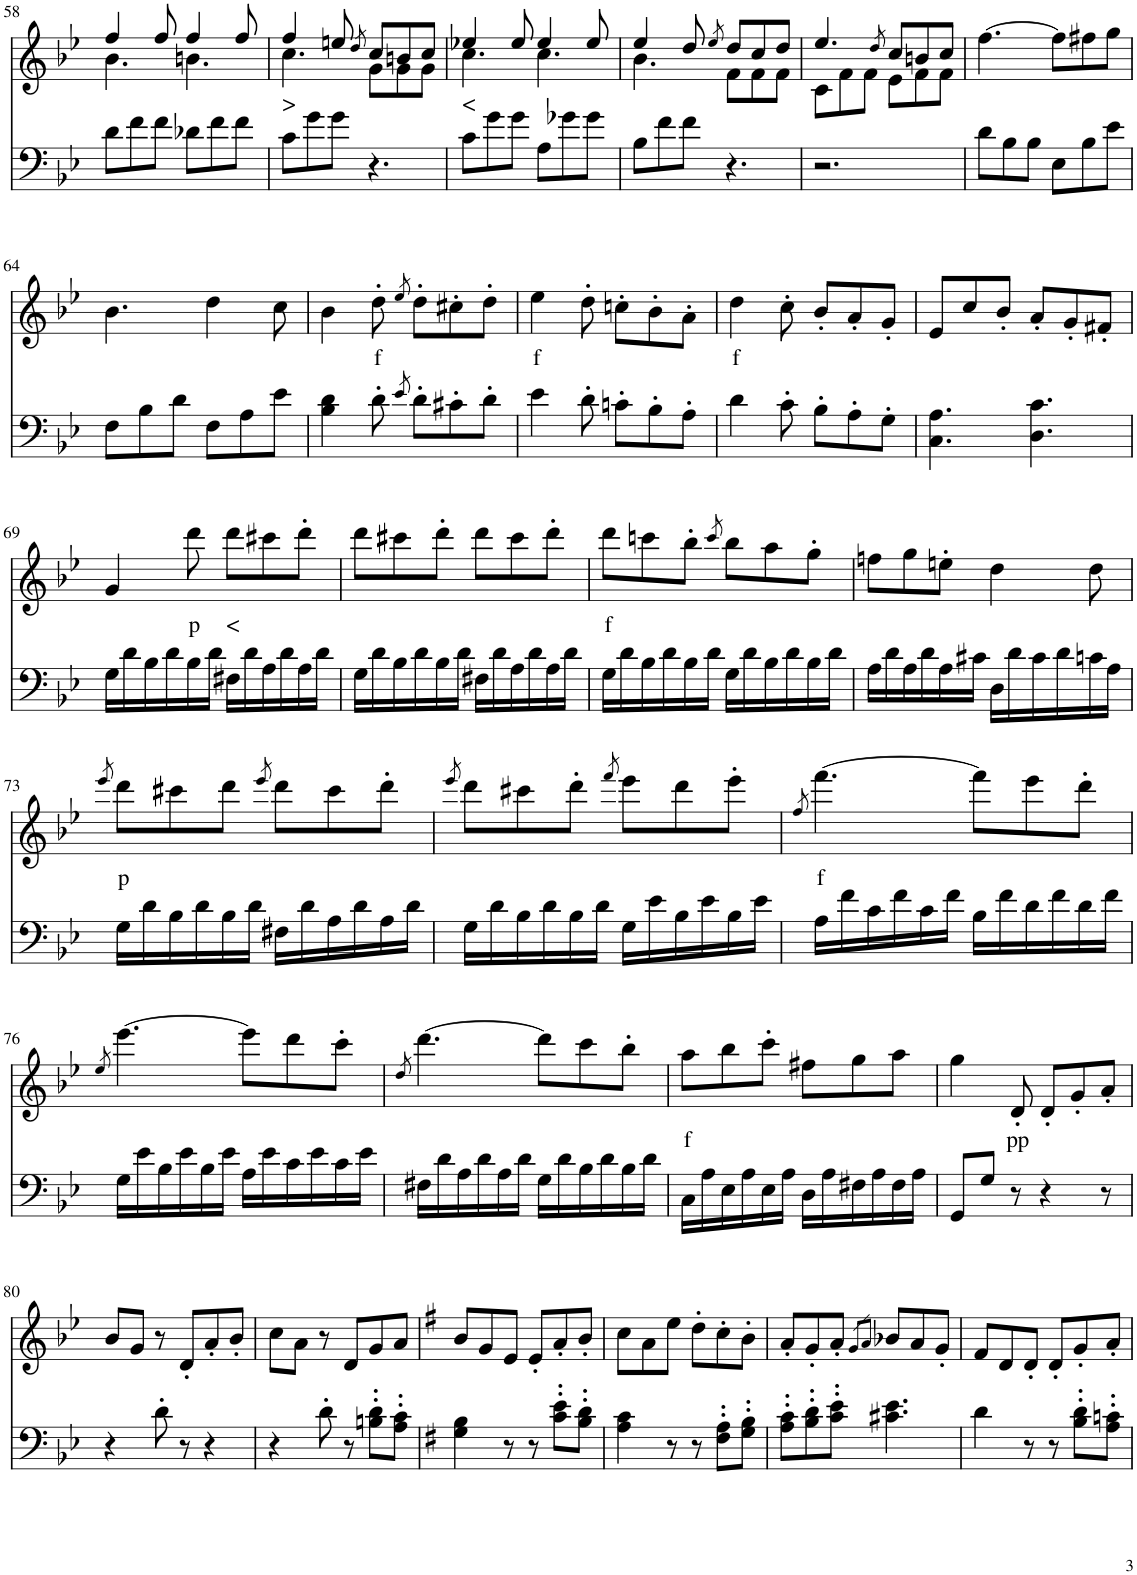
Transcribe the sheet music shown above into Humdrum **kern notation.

**kern	**kern	**text
*part2	*part1	*part1
*staff2	*staff1	*staff1
*I"Piano	*I"Piano	*
*I'Pno	*I'Pno	*
!!LO:PB:g=z
*clefF4	*clefG2	*
*k[b-e-]	*k[b-e-]	*
*g:	*g:	*
*M6/8	*M6/8	*
=58	=58	=58
*	*^	*
8d\L	4ff/	4.b-\	.
8f\	.	.	.
8f\J	8ff/	.	.
8d-X\L	4ff/	4.bn\	.
8f\	.	.	.
8f\J	8ff/	.	.
=59	=59	=59	=59
!	!	!	!LO:LY:b
8c\L	4ff/	4.cc\	>
8g\	.	.	.
8g\J	8een/	.	.
.	8qdd/	.	.
4.r	8cc/L	8g\L	.
.	8bn/	8g\	.
.	8cc/J	8g\J	.
=60	=60	=60	=60
!	!	!	!LO:LY:b
8c\L	4ee-X/	4.cc\	<
8g\	.	.	.
8g\J	8ee-/	.	.
8A\L	4ee-/	4.cc\	.
8g-X\	.	.	.
8g-\J	8ee-/	.	.
=61	=61	=61	=61
8B-\L	4ee-/	4.b-\	.
8f\	.	.	.
8f\J	8dd/	.	.
.	8qee-/	.	.
4.r	8dd/L	8f\L	.
.	8cc/	8f\	.
.	8dd/J	8f\J	.
=62	=62	=62	=62
2.r	4.ee-/	8c\L	.
.	.	8f\	.
.	.	8f\J	.
.	8qdd/	.	.
.	8cc/L	8e-\L	.
.	8bn/	8f\	.
.	8cc/J	8f\J	.
*	*v	*v	*
=63	=63	=63
8d\L	[4.ff\	.
8B-\	.	.
8B-\J	.	.
8E-\L	8ff\L]	.
8B-\	8ff#X\	.
8e-\J	8gg\J	.
!!LO:LB:g=z
=64	=64	=64
8F\L	4.b-\	.
8B-\	.	.
8d\J	.	.
8F\L	4dd\	.
8A\	.	.
8e-\J	8cc\	.
=65	=65	=65
4B-\ 4d\	4b-\	.
!	!	!LO:LY:b
8d'\	8dd'\	f
8qe-/	8qee-/	.
8d'\L	8dd'\L	.
8c#X'\	8cc#X'\	.
8d'\J	8dd'\J	.
=66	=66	=66
!	!	!LO:LY:b
4e-\	4ee-\	f
8d'\	8dd'\	.
8cn'\L	8ccn'\L	.
8B-'\	8b-'\	.
8A'\J	8a'\J	.
=67	=67	=67
!	!	!LO:LY:b
4d\	4dd\	f
8c'\	8cc'\	.
8B-'\L	8b-'/L	.
8A'\	8a'/	.
8G'\J	8g'/J	.
=68	=68	=68
4.C\ 4.A\	8e-/L	.
.	8cc/	.
.	8b-'/J	.
4.D\ 4.c\	8a'/L	.
.	8g'/	.
.	8f#X'/J	.
!!LO:LB:g=z
=69	=69	=69
16G\LL	4g/	.
16d\	.	.
16B-\	.	.
16d\	.	.
!	!	!LO:LY:b
16B-\	8ddd\	p
16d\JJ	.	.
!	!	!LO:LY:b
16F#X\LL	8ddd\L	<
16d\	.	.
16A\	8ccc#X\	.
16d\	.	.
16A\	8ddd'\J	.
16d\JJ	.	.
=70	=70	=70
16G\LL	8ddd\L	.
16d\	.	.
16B-\	8ccc#X\	.
16d\	.	.
16B-\	8ddd'\J	.
16d\JJ	.	.
16F#X\LL	8ddd\L	.
16d\	.	.
16A\	8ccc#\	.
16d\	.	.
16A\	8ddd'\J	.
16d\JJ	.	.
=71	=71	=71
!	!	!LO:LY:b
16G\LL	8ddd\L	f
16d\	.	.
16B-\	8cccn\	.
16d\	.	.
16B-\	8bb-'\J	.
16d\JJ	.	.
.	8qccc/	.
16G\LL	8bb-\L	.
16d\	.	.
16B-\	8aa\	.
16d\	.	.
16B-\	8gg'\J	.
16d\JJ	.	.
=72	=72	=72
16A\LL	8ffn\L	.
16d\	.	.
16A\	8gg\	.
16d\	.	.
16A\	8een'\J	.
16c#X\JJ	.	.
16D\LL	4dd\	.
16d\	.	.
16c#\	.	.
16d\	.	.
16cn\	8dd\	.
16A\JJ	.	.
!!LO:LB:g=z
=73	=73	=73
.	8qeee-/	.
!	!	!LO:LY:b
16G\LL	8ddd\L	p
16d\	.	.
16B-\	8ccc#X\	.
16d\	.	.
16B-\	8ddd\J	.
16d\JJ	.	.
.	8qeee-/	.
16F#X\LL	8ddd\L	.
16d\	.	.
16A\	8ccc#\	.
16d\	.	.
16A\	8ddd'\J	.
16d\JJ	.	.
=74	=74	=74
.	8qeee-/	.
16G\LL	8ddd\L	.
16d\	.	.
16B-\	8ccc#X\	.
16d\	.	.
16B-\	8ddd'\J	.
16d\JJ	.	.
.	8qfff/	.
16G\LL	8eee-\L	.
16e-\	.	.
16B-\	8ddd\	.
16e-\	.	.
16B-\	8eee-'\J	.
16e-\JJ	.	.
=75	=75	=75
.	8qff/	.
!	!	!LO:LY:b
16A\LL	[4.fff\	f
16f\	.	.
16c\	.	.
16f\	.	.
16c\	.	.
16f\JJ	.	.
16B-\LL	8fff\L]	.
16f\	.	.
16d\	8eee-\	.
16f\	.	.
16d\	8ddd'\J	.
16f\JJ	.	.
!!LO:LB:g=z
=76	=76	=76
.	8qee-/	.
16G\LL	[4.eee-\	.
16e-\	.	.
16B-\	.	.
16e-\	.	.
16B-\	.	.
16e-\JJ	.	.
16A\LL	8eee-\L]	.
16e-\	.	.
16c\	8ddd\	.
16e-\	.	.
16c\	8ccc'\J	.
16e-\JJ	.	.
=77	=77	=77
.	8qdd/	.
16F#X\LL	[4.ddd\	.
16d\	.	.
16A\	.	.
16d\	.	.
16A\	.	.
16d\JJ	.	.
16G\LL	8ddd\L]	.
16d\	.	.
16B-\	8ccc\	.
16d\	.	.
16B-\	8bb-'\J	.
16d\JJ	.	.
=78	=78	=78
!	!	!LO:LY:b
16C\LL	8aa\L	f
16A\	.	.
16E-\	8bb-\	.
16A\	.	.
16E-\	8ccc'\J	.
16A\JJ	.	.
16D\LL	8ff#X\L	.
16A\	.	.
16F#X\	8gg\	.
16A\	.	.
16F#\	8aa\J	.
16A\JJ	.	.
=79	=79	=79
8GG/L	4gg\	.
8G/J	.	.
!	!	!LO:LY:b
8r	8d'/	pp
4r	8d'/L	.
.	8g'/	.
8r	8a'/J	.
!!LO:LB:g=z
=80	=80	=80
4r	8b-/L	.
.	8g/J	.
8d'\	8r	.
8r	8d'/L	.
4r	8a'/	.
.	8b-'/J	.
=81	=81	=81
4r	8cc\L	.
.	8a\J	.
8d'\	8r	.
8r	8d/L	.
8Bn\' 8d\'L	8g/	.
8A\' 8c\'J	8a/J	.
=82	=82	=82
*k[f#]	*k[f#]	*
*G:	*G:	*
4G\ 4B\	8b/L	.
.	8g/	.
8r	8e/J	.
8r	8e'/L	.
8c\' 8e\'L	8a'/	.
8B\' 8d\'J	8b'/J	.
=83	=83	=83
4A\ 4c\	8cc\L	.
.	8a\	.
8r	8ee\J	.
8r	8dd'\L	.
8F#\' 8A\'L	8cc'\	.
8G\' 8B\'J	8b'\J	.
=84	=84	=84
8A\' 8c\'L	8a'/L	.
8B\' 8d\'	8g'/	.
8c\' 8e\'J	8a'/J	.
.	8qg/L	.
.	8qa/J	.
4.c#X\ 4.e\	8b-X/L	.
.	8a/	.
.	8g'/J	.
=85	=85	=85
4d\	8f#/L	.
.	8d/	.
8r	8d'/J	.
8r	8d'/L	.
8B\' 8d\'L	8g'/	.
8A\' 8cn\'J	8a'/J	.
=	=	=
*-	*-	*-
